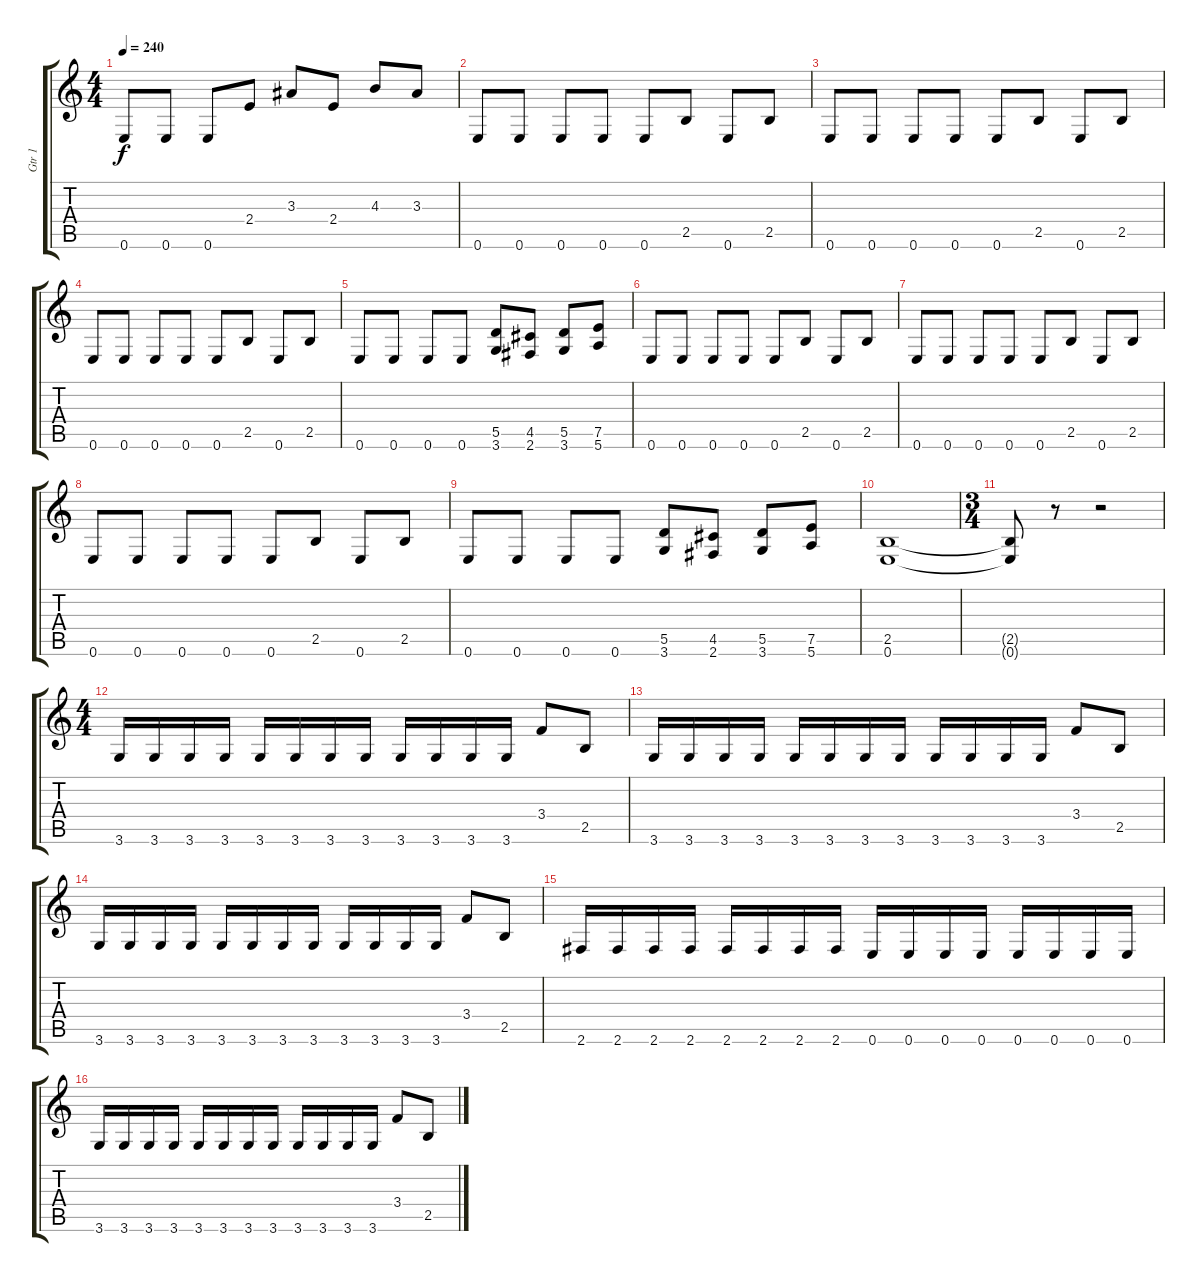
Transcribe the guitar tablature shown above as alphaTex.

\track ("Gtr 1" "Gtr 1") {instrument distortionguitar}
\staff {score tabs}
\tuning (E4 B3 G3 D3 A2 E2) {hide}
\ts (4 4)
\tempo 240
\clef g2
\ks c
0.6.8{dy f} 0.6.8 0.6.8 2.4.8 3.3.8 2.4.8 4.3.8 3.3.8 |
0.6.8 0.6.8 0.6.8 0.6.8 0.6.8 2.5.8 0.6.8 2.5.8 |
0.6.8 0.6.8 0.6.8 0.6.8 0.6.8 2.5.8 0.6.8 2.5.8 |
0.6.8 0.6.8 0.6.8 0.6.8 0.6.8 2.5.8 0.6.8 2.5.8 |
0.6.8 0.6.8 0.6.8 0.6.8 (5.5 3.6).8 (4.5 2.6).8 (5.5 3.6).8 (7.5 5.6).8 |
0.6.8 0.6.8 0.6.8 0.6.8 0.6.8 2.5.8 0.6.8 2.5.8 |
0.6.8 0.6.8 0.6.8 0.6.8 0.6.8 2.5.8 0.6.8 2.5.8 |
0.6.8 0.6.8 0.6.8 0.6.8 0.6.8 2.5.8 0.6.8 2.5.8 |
0.6.8 0.6.8 0.6.8 0.6.8 (5.5 3.6).8 (4.5 2.6).8 (5.5 3.6).8 (7.5 5.6).8 |
(2.5 0.6).1 |
\ts (3 4)
(2.5{t} 0.6{t}).8 r.8 r.2 |
\ts (4 4)
3.6.16 3.6.16 3.6.16 3.6.16 3.6.16 3.6.16 3.6.16 3.6.16 3.6.16 3.6.16 3.6.16 3.6.16 3.4.8 2.5.8 |
3.6.16 3.6.16 3.6.16 3.6.16 3.6.16 3.6.16 3.6.16 3.6.16 3.6.16 3.6.16 3.6.16 3.6.16 3.4.8 2.5.8 |
3.6.16 3.6.16 3.6.16 3.6.16 3.6.16 3.6.16 3.6.16 3.6.16 3.6.16 3.6.16 3.6.16 3.6.16 3.4.8 2.5.8 |
2.6.16 2.6.16 2.6.16 2.6.16 2.6.16 2.6.16 2.6.16 2.6.16 0.6.16 0.6.16 0.6.16 0.6.16 0.6.16 0.6.16 0.6.16 0.6.16 |
3.6.16 3.6.16 3.6.16 3.6.16 3.6.16 3.6.16 3.6.16 3.6.16 3.6.16 3.6.16 3.6.16 3.6.16 3.4.8 2.5.8
